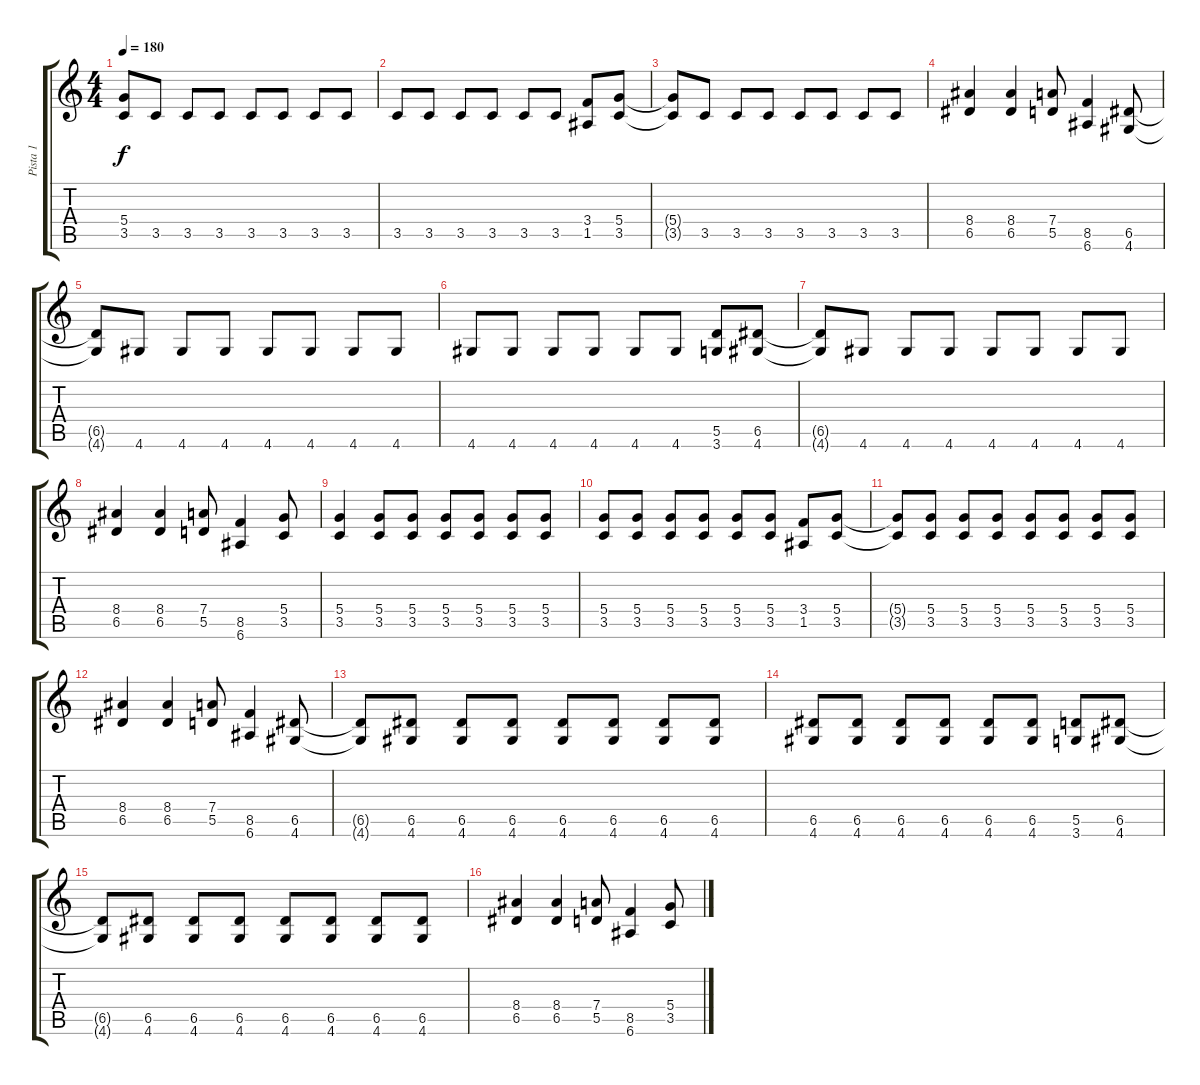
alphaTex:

\track ("Pista 1" "Pista 1") {instrument distortionguitar}
\staff {score tabs}
\tuning (E4 B3 G3 D3 A2 E2) {hide}
\ts (4 4)
\tempo 180
\clef g2
\ks c
(5.4{t} 3.5{t}).8{dy f} 3.5.8 3.5.8 3.5.8 3.5.8 3.5.8 3.5.8 3.5.8 |
3.5.8 3.5.8 3.5.8 3.5.8 3.5.8 3.5.8 (3.4 1.5).8 (5.4 3.5).8 |
(5.4{t} 3.5{t}).8 3.5.8 3.5.8 3.5.8 3.5.8 3.5.8 3.5.8 3.5.8 |
(8.4 6.5).4 (8.4 6.5).4 (7.4 5.5).8 (8.5 6.6).4 (6.5 4.6).8 |
(6.5{t} 4.6{t}).8 4.6.8 4.6.8 4.6.8 4.6.8 4.6.8 4.6.8 4.6.8 |
4.6.8 4.6.8 4.6.8 4.6.8 4.6.8 4.6.8 (5.5 3.6).8 (6.5 4.6).8 |
(6.5{t} 4.6{t}).8 4.6.8 4.6.8 4.6.8 4.6.8 4.6.8 4.6.8 4.6.8 |
(8.4 6.5).4 (8.4 6.5).4 (7.4 5.5).8 (8.5 6.6).4 (5.4 3.5).8 |
(5.4 3.5).4 (5.4 3.5).8 (5.4 3.5).8 (5.4 3.5).8 (5.4 3.5).8 (5.4 3.5).8 (5.4 3.5).8 |
(5.4 3.5).8 (5.4 3.5).8 (5.4 3.5).8 (5.4 3.5).8 (5.4 3.5).8 (5.4 3.5).8 (3.4 1.5).8 (5.4 3.5).8 |
(5.4{t} 3.5{t}).8 (5.4 3.5).8 (5.4 3.5).8 (5.4 3.5).8 (5.4 3.5).8 (5.4 3.5).8 (5.4 3.5).8 (5.4 3.5).8 |
(8.4 6.5).4 (8.4 6.5).4 (7.4 5.5).8 (8.5 6.6).4 (6.5 4.6).8 |
(6.5{t} 4.6{t}).8 (6.5 4.6).8 (6.5 4.6).8 (6.5 4.6).8 (6.5 4.6).8 (6.5 4.6).8 (6.5 4.6).8 (6.5 4.6).8 |
(6.5 4.6).8 (6.5 4.6).8 (6.5 4.6).8 (6.5 4.6).8 (6.5 4.6).8 (6.5 4.6).8 (5.5 3.6).8 (6.5 4.6).8 |
(6.5{t} 4.6{t}).8 (6.5 4.6).8 (6.5 4.6).8 (6.5 4.6).8 (6.5 4.6).8 (6.5 4.6).8 (6.5 4.6).8 (6.5 4.6).8 |
(8.4 6.5).4 (8.4 6.5).4 (7.4 5.5).8 (8.5 6.6).4 (5.4 3.5).8
